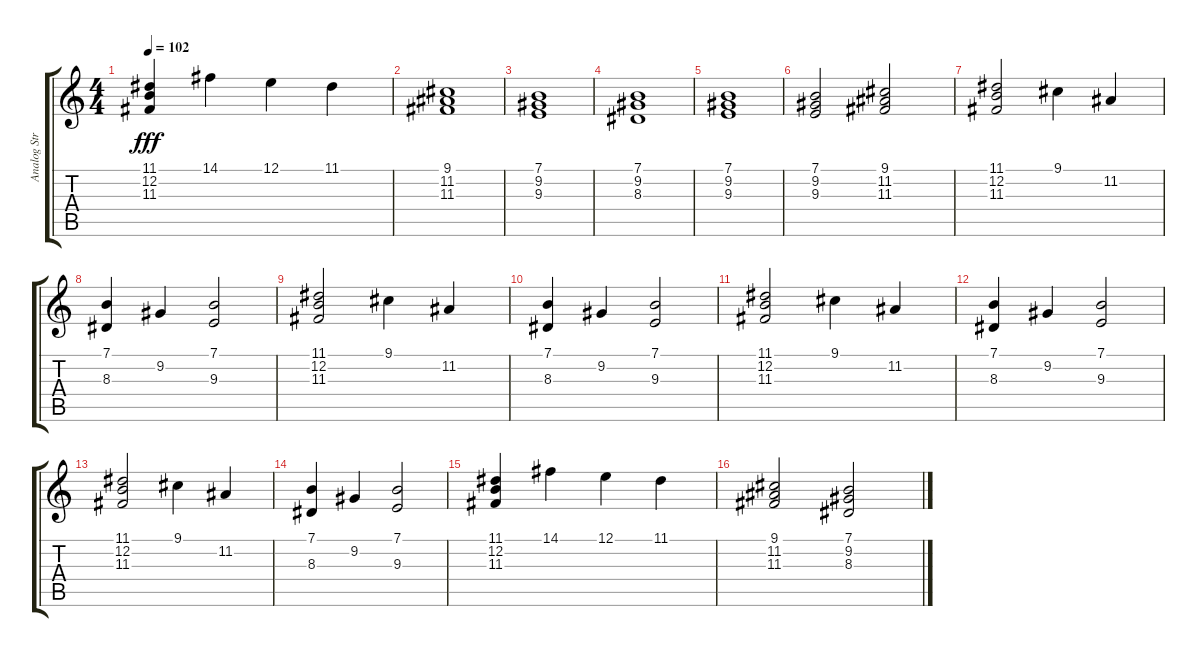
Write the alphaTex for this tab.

\track ("Analog Strings" "Analog Str") {instrument synthstrings1}
\staff {score tabs}
\tuning (E4 B3 G3 D3 A2 E2) {hide}
\ts (4 4)
\tempo 102
\clef g2
\ks c
(11.1 12.2 11.3).4{dy fff} 14.1.4 12.1.4 11.1.4 |
(9.1 11.2 11.3).1 |
(7.1 9.2 9.3).1 |
(7.1 9.2 8.3).1 |
(7.1 9.2 9.3).1 |
(7.1 9.2 9.3).2 (9.1 11.2 11.3).2 |
(11.1 12.2 11.3).2 9.1.4 11.2.4 |
(7.1 8.3).4 9.2.4 (7.1 9.3).2 |
(11.1 12.2 11.3).2 9.1.4 11.2.4 |
(7.1 8.3).4 9.2.4 (7.1 9.3).2 |
(11.1 12.2 11.3).2 9.1.4 11.2.4 |
(7.1 8.3).4 9.2.4 (7.1 9.3).2 |
(11.1 12.2 11.3).2 9.1.4 11.2.4 |
(7.1 8.3).4 9.2.4 (7.1 9.3).2 |
(11.1 12.2 11.3).4 14.1.4 12.1.4 11.1.4 |
(9.1 11.2 11.3).2 (7.1 9.2 8.3).2
